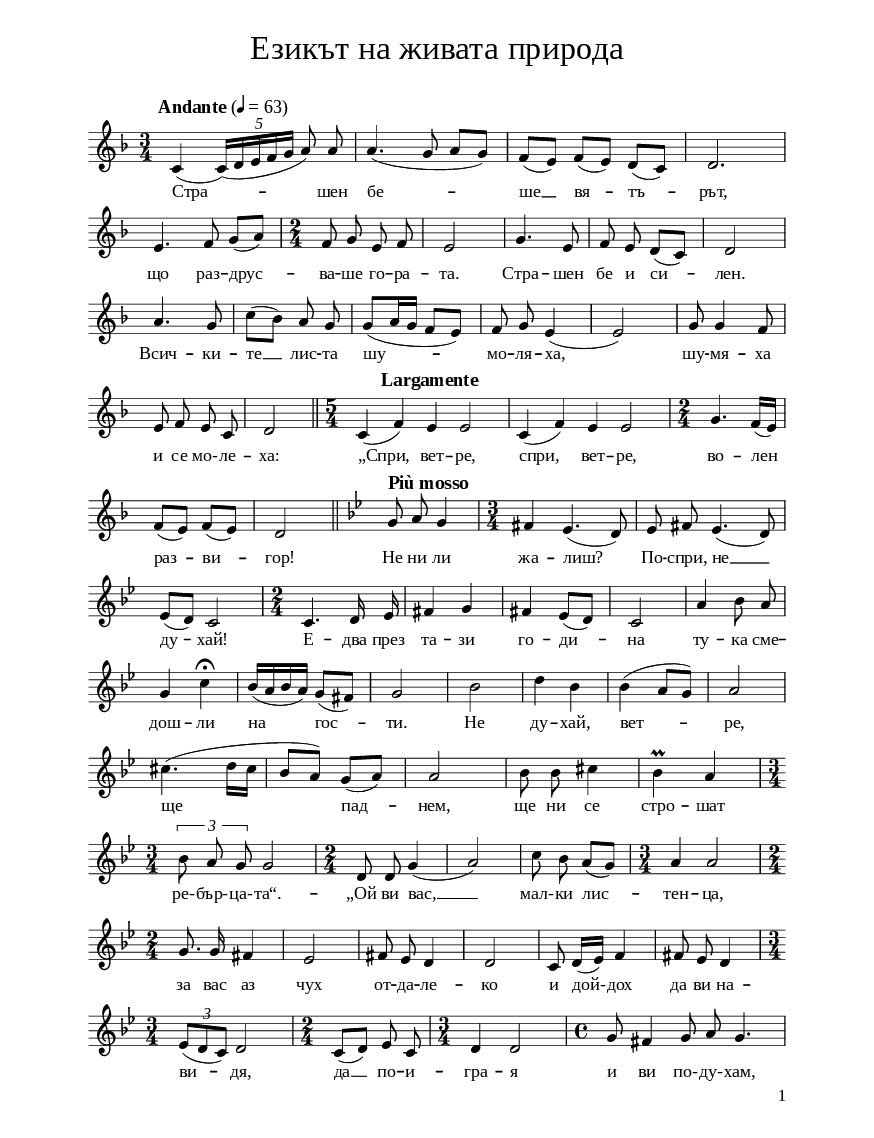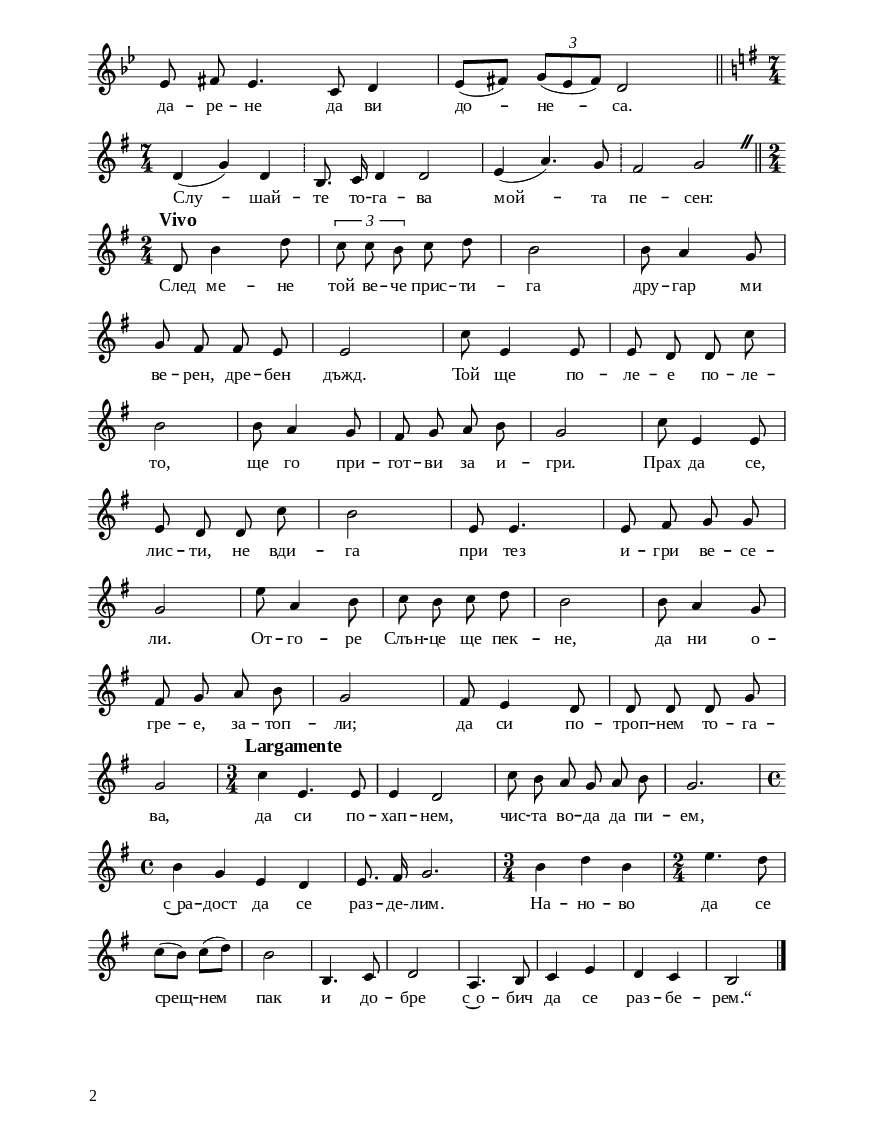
\version "2.24.2"

\include "include/globals.ily"

\bookpart {
  \label #'ref130
  \tocItem \markup "Езикът на живата природа"

  \paper {
    print-all-headers = ##t
    print-page-number = ##t
    print-first-page-number = ##t

    % put page numbers on the bottom
    oddHeaderMarkup = \markup ""
    evenHeaderMarkup = \markup ""
    oddFooterMarkup = \markup
    \fill-line {
      ""
      \if \should-print-page-number \fromproperty #'page:page-number-string
    }
    evenFooterMarkup = \markup
    \fill-line {
      \if \should-print-page-number \fromproperty #'page:page-number-string
      ""
    }

    left-margin = 1.5\cm
    right-margin = 1.5\cm
    top-margin = 1.6\cm
    bottom-margin = 1.2\cm
    ragged-bottom = ##t % do not spread the staves to fill the whole vertical space

    % change distance between staves
    system-system-spacing =
    #'((basic-distance . 8.5)
       (minimum-distance . 6)
       (padding . 1)
       (stretchability . 12))
  }
  \score {
    \include "include/score-layout.ily"


    \new Voice \absolute {
      \clef treble
      \key f \major
      \time 3/4
      \tempoFunc "Andante" 4 "63"
      \autoBeamOff
      c'4 ( \once \omit TupletBracket
      \times 4/5  {
        c'16 ) ( [  d'16  e'16  f'16
        g'16 ]
      }
      a'8 ) a'8  |

      a'4. ( g'8   a'8 [  g'8
      ] ) |
      f'8 ( [ e'8 ])
      f'8 ( [  e'8  ] )  d'8 ( [  c'8]) |
      d'2. \break |
      e'4. f'8  g'8 ( [
      a'8  ])
      \time 2/4 f'8 g'8 e'8  f'8 |
      e'2 | % 6
      g'4.  e'8 |
      f'8  e'8
      d'8 ( [  c'8 ]) | d'2 \break |
      a'4.  g'8 | c''8 ( [  bes'8 ]) a'8  g'8 |
      g'8 ( [ a'16   g'16]
      f'8  [ e'8 ] ) |

      f'8 g'8 e'4 ( |e'2) |
      g'8  g'4  f'8 |  \break
      e'8  f'8 e'8  c'8 | d'2 |   % 13
      \time 5/4  | \bar "||" % 13
      \tempo "        Largamente" c'4 ( f'4 )
      e'4  e'2 | % 14
      c'4 (  f'4 )  e'4  e'2 | % 15
      \time 2/4  | % 15
      g'4.  f'16 ( [  e'16 ]) \break | % 16
      f'8 ( [  e'8 ] ) f'8 ( [  e'8 ] )| % 17
      d'2 \bar "||"
      \tempo "Più mosso"
      \key g \minor | % 18
      g'8  a'8  g'4 | % 19
      \time 3/4 fis'4  es'4. ( d'8 ) |
      es'8  fis'8  es'4. ( d'8 )| \break % 21
      es'8 ( [  d'8 ])   c'2   |   % 22
      \time 2/4 c'4.  d'16  es'16 | % 23
      fis'4  g'4|  fis'4
      es'8 ( [  d'8 ])  | c'2 | % 25
      a'4 bes'8 a'8  \break  | % 26
      g'4  c''4 ^\fermata  | % 27
      \slurDown \stemUp bes'16 (
      [a'16 bes'16  a'16])
      \slurNeutral \stemNeutral
      g'8 ( [  fis'8 ] )| % 28
      g'2  | % 29
      bes'2 |  d''4  bes'4 |
      bes'4 ( a'8 [  g'8  ] ) a'2  \break | % 31
      cis''4. (  d''16 [  cis''16 ] |
      bes'8 [  a'8 ] ) % 32
      g'8 ( [  a'8 ] ) a'2 |
      bes'8  bes'8  cis''4 | % 34
      bes'4 \prall  a'4 |  \break % 35
      \time 3/4  | % 35
      \times 2/3  {
        bes'8  a'8  g'8
      }
      g'2 | \time 2/4 d'8  d'8
      g'4 ( | a'2 ) |   % 37
      c''8  bes'8  a'8 ( [  g'8 ]) |
      \time 3/4  | % 38
      a'4  a'2  | \break
      \time 2/4  | % 39
      g'8.  g'16  fis'4 |
      es'2 | % 41
      fis'8  es'8  d'4 | % 42
      d'2 | % 43
      c'8  d'16 ( [  es'16 ] ) f'4 | % 44
      fis'8 es'8  d'4 | % 46
      \time 3/4  | \break  % 46
      \once \omit TupletBracket
      \times 2/3  {
        es'8 ( [  d'8  c'8 ])
      }
      d'2 | % 47
      \time 2/4  | % 47
      c'8 ( [  d'8 ])  es'8  c'8  | % 48
      \time 3/4  | % 48
      d'4  d'2 | % 49
      \time 4/4  | % 49
      g'8  fis'4  g'8
      a'8 g'4. \break | % 51
      es'8  fis'8  es'4.  c'8
      d'4 |  es'8 ([ fis'8 ])
      \times 2/3  {
        g'8 ( [  es'8  fis'8 ] )
      } d'2 | \bar "||" \break
      \key g \major \time 7/4 | % 54
      d'4 (  g'4 )  d'4  \bar "!" b8. c'16 d'4  d'2 | % 56
      e'4 ( a'4.)   g'8  \bar "!" fis'2  g'2 \caesura \bar "||" \break
      \time 2/4  | % 58
      \tempo "Vivo" d'8 b'4  d''8 | % 59
      \tupletUp \times 2/3  {
        c''8   c''8  b'8
      } \tupletNeutral
      c''8 d''8  |
      b'2 | % 61
      b'8  a'4  g'8 | \break % 62
      g'8  fis'8  fis'8  e'8 | % 63
      e'2 | % 64
      c''8  e'4  e'8 | % 65
      e'8  d'8  d'8  c''8 | \break % 66
      b'2 | % 67
      b'8  a'4  g'8  | % 68
      fis'8  g'8  a'8  b'8 |  % 69
      g'2 |
      c''8  e'4  e'8 | \break % 71
      e'8  d'8  d'8  c''8 | % 72
      b'2  | % 73
      e'8  e'4. |   % 74
      e'8  fis'8  g'8  g'8 \break | % 75
      g'2  | % 76
      e''8  a'4  b'8 | % 77
      c''8   b'8  c''8  d''8 | % 78
      b'2 |  % 79
      b'8  a'4  g'8 |\break
      fis'8  g'8  a'8  b'8 | % 81
      g'2 | % 82
      fis'8  e'4  d'8 |
      d'8  d'8  d'8  g'8 | \break % 84
      g'2 | % 85
      \tempo "Largamente"
      \time 3/4  | % 85
      c''4  e'4.  e'8 | % 86
      e'4 d'2 | % 87
      c''8 b'8 a'8  g'8
      a'8  b'8  | % 88
      g'2. |  \break % 89
      \time 4/4  | % 89
      b'4 g'4  e'4
      d'4 |
      e'8.  fis'16  g'2.   | % 91
      \time 3/4 b'4 d''4  b'4 | \time 2/4  e''4. d''8 |  \break | % 92
      c''8 ( [  b'8 ])  c''8 ( [
      d''8 ]) | b'2 | % 93
      b4.  c'8  d'2 | % 94
      a4. b8  c'4
      e'4 | % 95
      d'4  c'4  b2 \bar "|."
    }

    \addlyrics {
      Стра --  шен
      бе --   ше __  вя -- тъ
      -- рът, що раз -- друс -- ва --
      ше го -- ра -- та. Стра -- шен
      бе и си -- лен. Всич -- ки -- те __
      лис -- та шу --
      мо -- ля -- ха, шу -- мя -- ха и се
      "мо-" -- ле -- ха: „Спри,  вет --
      ре, спри,  вет -- ре, во -- лен
      раз -- ви -- гор! Не ни
      ли жа -- лиш?  По -- спри, не __
      ду -- хай! Е -- два през та
      -- зи го -- ди -- на ту --
      ка сме -- дош -- ли на
      гос -- ти. Не ду -- хай, вет --
      ре, ще пад --
      нем, ще ни се стро -- шат "ре-" --
      "бър-" -- "ца-" -- та“. -- „Ой ви вас, __
      "мал-" -- ки лис -- тен -- ца,
      за вас аз чух от -- да -- ле -- ко
      и "дой-" -- дох да ви на -- ви
      --  дя, да __  по -- и -- гра --
      я и ви "по-" -- "ду-" -- хам, да -- ре --
      не да ви до -- не --  са.
      Слу -- шай -- те то -- га -- ва
      мой -- та пе -- сен: След ме --
      не той ве -- че прис -- ти -- га дру
      -- гар ми ве -- рен, дре -- бен
      дъжд. Той ще по -- ле -- е по --
      ле -- то, ще го при -- гот -- ви
      за и -- гри. Прах да се, лис --
      ти, не вди -- га при тез и -- гри
      ве -- се -- ли. От -- го -- ре Слън
      -- це ще пек -- не, да ни о --
      гре -- е, за -- топ -- ли; да си
      по -- троп -- нем то -- га  -- ва,
      да си по -- хап  -- нем, чис
      -- та во -- да да пи  -- ем,
      с~ра -- дост да се раз -- де- --
      лим. На -- но -- во да се срещ
      -- нем  пак и до -- бре с~о
      -- бич да се раз -- бе -- рем.“}

      \header {
        title = \titleFunc "Езикът на живата природа" "Ezikăt na živata priroda"
      }

      \midi{}

    }



  } % bookpart
